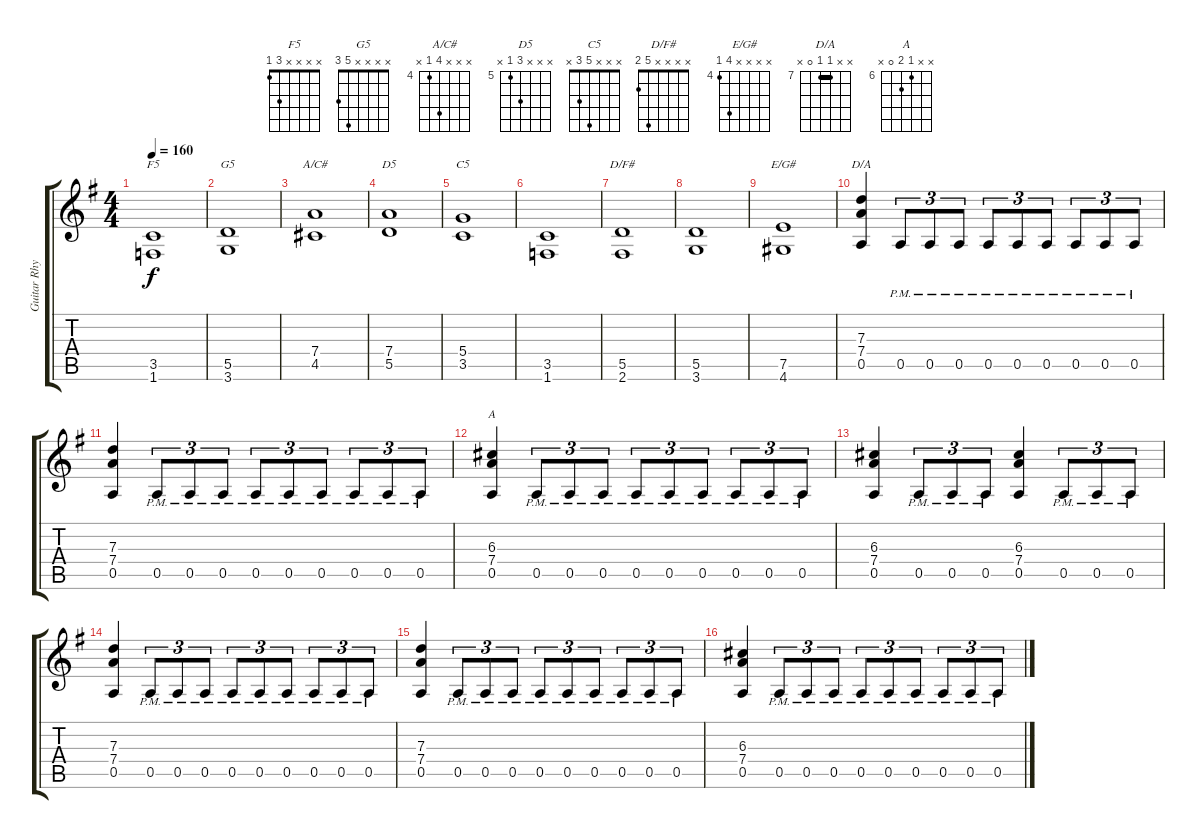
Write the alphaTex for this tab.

\track ("Guitar Rhythm" "Guitar Rhy") {instrument overdrivenguitar}
\staff {score tabs}
\tuning (E4 B3 G3 D3 A2 E2) {hide}
\chord ("F5" x x x x 3 1)
\chord ("G5" x x x x 5 3)
\chord ("A/C#" x x x 7 4 x) {firstfret 4}
\chord ("D5" x x x 7 5 x) {firstfret 5}
\chord ("C5" x x x 5 3 x)
\chord ("D/F#" x x x x 5 2)
\chord ("E/G#" x x x x 7 4) {firstfret 4}
\chord ("D/A" x x 7 7 0 x) {firstfret 7 barre 7}
\chord ("A" x x 6 7 0 x) {firstfret 6}
\ts (4 4)
\tempo 160
\clef g2
\ks g
(3.5 1.6).1{ch "F5" dy f} |
(5.5 3.6).1{ch "G5"} |
(7.4 4.5).1{ch "A/C#"} |
(7.4 5.5).1{ch "D5"} |
(5.4 3.5).1{ch "C5"} |
(3.5 1.6).1 |
(5.5 2.6).1{ch "D/F#"} |
(5.5 3.6).1 |
(7.5 4.6).1{ch "E/G#"} |
(7.3 7.4 0.5).4{ch "D/A"} 0.5{pm}.8{tu (3 2)} 0.5{pm}.8{tu (3 2)} 0.5{pm}.8{tu (3 2)} 0.5{pm}.8{tu (3 2)} 0.5{pm}.8{tu (3 2)} 0.5{pm}.8{tu (3 2)} 0.5{pm}.8{tu (3 2)} 0.5{pm}.8{tu (3 2)} 0.5{pm}.8{tu (3 2)} |
(7.3 7.4 0.5).4 0.5{pm}.8{tu (3 2)} 0.5{pm}.8{tu (3 2)} 0.5{pm}.8{tu (3 2)} 0.5{pm}.8{tu (3 2)} 0.5{pm}.8{tu (3 2)} 0.5{pm}.8{tu (3 2)} 0.5{pm}.8{tu (3 2)} 0.5{pm}.8{tu (3 2)} 0.5{pm}.8{tu (3 2)} |
(6.3 7.4 0.5).4{ch "A"} 0.5{pm}.8{tu (3 2)} 0.5{pm}.8{tu (3 2)} 0.5{pm}.8{tu (3 2)} 0.5{pm}.8{tu (3 2)} 0.5{pm}.8{tu (3 2)} 0.5{pm}.8{tu (3 2)} 0.5{pm}.8{tu (3 2)} 0.5{pm}.8{tu (3 2)} 0.5{pm}.8{tu (3 2)} |
(6.3 7.4 0.5).4 0.5{pm}.8{tu (3 2)} 0.5{pm}.8{tu (3 2)} 0.5{pm}.8{tu (3 2)} (6.3 7.4 0.5).4 0.5{pm}.8{tu (3 2)} 0.5{pm}.8{tu (3 2)} 0.5{pm}.8{tu (3 2)} |
(7.3 7.4 0.5).4 0.5{pm}.8{tu (3 2)} 0.5{pm}.8{tu (3 2)} 0.5{pm}.8{tu (3 2)} 0.5{pm}.8{tu (3 2)} 0.5{pm}.8{tu (3 2)} 0.5{pm}.8{tu (3 2)} 0.5{pm}.8{tu (3 2)} 0.5{pm}.8{tu (3 2)} 0.5{pm}.8{tu (3 2)} |
(7.3 7.4 0.5).4 0.5{pm}.8{tu (3 2)} 0.5{pm}.8{tu (3 2)} 0.5{pm}.8{tu (3 2)} 0.5{pm}.8{tu (3 2)} 0.5{pm}.8{tu (3 2)} 0.5{pm}.8{tu (3 2)} 0.5{pm}.8{tu (3 2)} 0.5{pm}.8{tu (3 2)} 0.5{pm}.8{tu (3 2)} |
(6.3 7.4 0.5).4 0.5{pm}.8{tu (3 2)} 0.5{pm}.8{tu (3 2)} 0.5{pm}.8{tu (3 2)} 0.5{pm}.8{tu (3 2)} 0.5{pm}.8{tu (3 2)} 0.5{pm}.8{tu (3 2)} 0.5{pm}.8{tu (3 2)} 0.5{pm}.8{tu (3 2)} 0.5{pm}.8{tu (3 2)}
